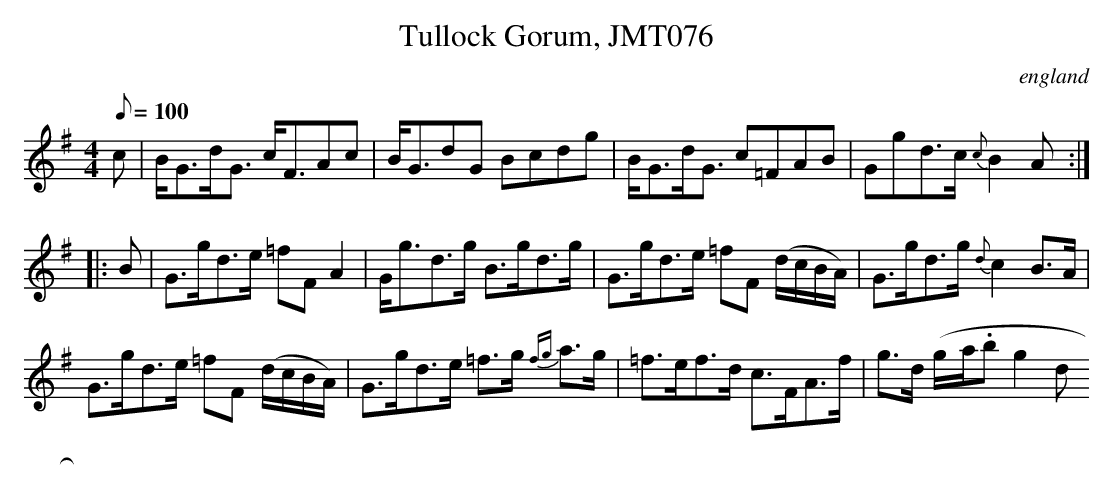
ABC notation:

X:1
T:Tullock Gorum, JMT076
O:england
M:4/4
L:1/8
Q:100
K:G
c|B<Gd<G c<FAc|B<GdG Bcdg|B<Gd<G c=FAB|Ggd>c {c}B2A:|
|:B|G>gd>e =fFA2|G<gd>g B>gd>g|G>gd>e =fF (d/c/B/A/)|G>gd>g {d}c2B>A|
G>gd>e =fF (d/c/B/A/)|G>gd>e =f>g {fg}a>g|=f>ef>d c>FA>f|g>d (g/-a/.bg2d
|]
